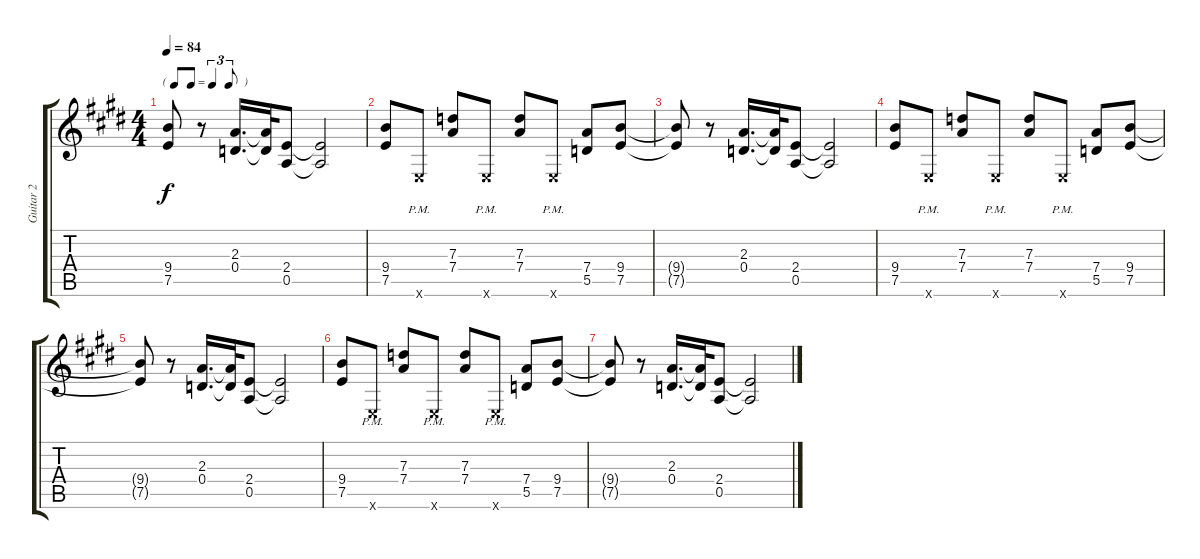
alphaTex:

\track ("Guitar 2" "Guitar 2") {instrument electricguitarclean}
\staff {score tabs}
\tuning (E4 B3 G3 D3 A2 E2) {hide}
\ts (4 4)
\tf triplet8th
\tempo 84
\clef g2
\ks e
(9.4{t} 7.5{t}).8{dy f} r.8 (2.3 0.4).16{d} (2.3{t} 0.4{t}).32 (2.4 0.5).8 (2.4{t} 0.5{t}).2 |
(9.4 7.5).8 0.6{pm x}.8 (7.3 7.4).8 0.6{pm x}.8 (7.3 7.4).8 0.6{pm x}.8 (7.4 5.5).8 (9.4 7.5).8 |
(9.4{t} 7.5{t}).8 r.8 (2.3 0.4).16{d} (2.3{t} 0.4{t}).32 (2.4 0.5).8 (2.4{t} 0.5{t}).2 |
(9.4 7.5).8 0.6{pm x}.8 (7.3 7.4).8 0.6{pm x}.8 (7.3 7.4).8 0.6{pm x}.8 (7.4 5.5).8 (9.4 7.5).8 |
(9.4{t} 7.5{t}).8 r.8 (2.3 0.4).16{d} (2.3{t} 0.4{t}).32 (2.4 0.5).8 (2.4{t} 0.5{t}).2 |
(9.4 7.5).8 0.6{pm x}.8 (7.3 7.4).8 0.6{pm x}.8 (7.3 7.4).8 0.6{pm x}.8 (7.4 5.5).8 (9.4 7.5).8 |
(9.4{t} 7.5{t}).8 r.8 (2.3 0.4).16{d} (2.3{t} 0.4{t}).32 (2.4 0.5).8 (2.4{t} 0.5{t}).2
